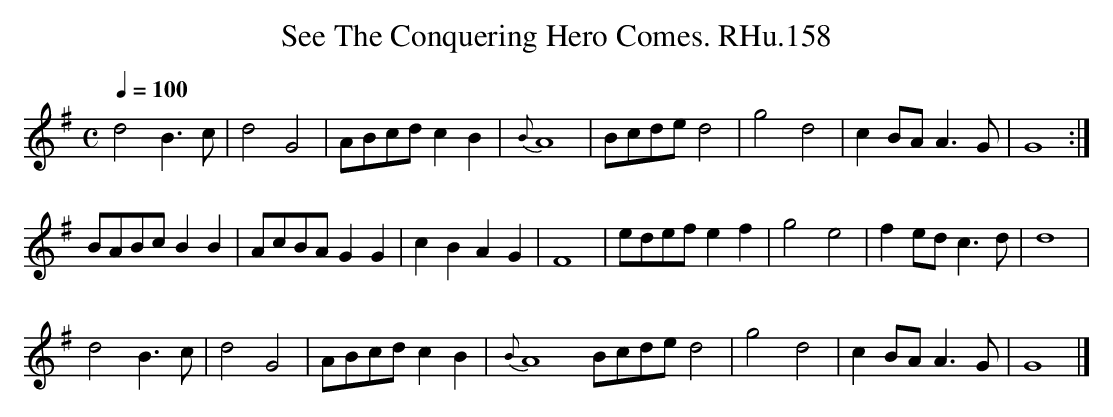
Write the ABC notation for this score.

X:1
T:See The Conquering Hero Comes. RHu.158
M:C
L:1/4
Q:1/4=100
K:G
d2 B>c|d2G2|A/B/c/d/ cB|{B}A4|\
B/c/d/e/ d2|g2 d2|cB/A/A>G|G4:|
;B/A/B/c/ BB|A/c/B/A/GG|cBAG|F4|\
e/d/e/f/ ef|g2e2|fe/d/ c>d|d4|
d2B>c|d2G2|A/B/c/d/ cB|{B}A4B/c/d/e/ d2|\
g2d2|cB/A/A>G|G4|]
